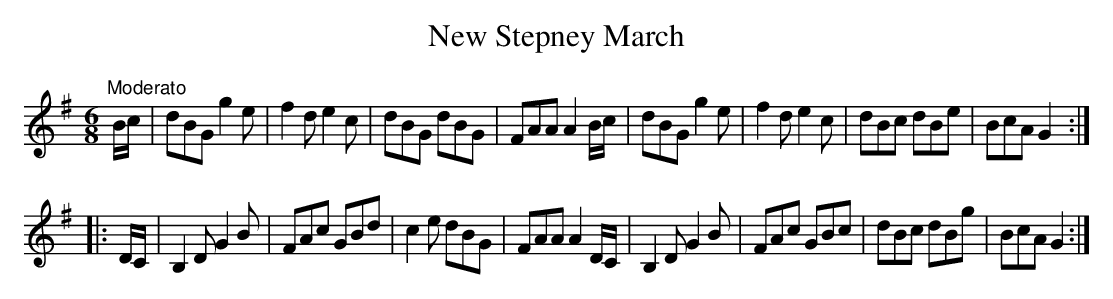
X:1
T:New Stepney March
M:6/8
K:G
"Moderato" B/c/|\
dBG g2e| f2d e2c| dBG dBG| FAA A2B/c/|\
dBG g2e| f2d e2c| dBc dBe| BcA G2::
D/C/|\
B,2D G2B| FAc GBd| c2e dBG| FAA A2D/C/|\
B,2D G2B| FAc GBc| dBc dBg| BcA G2:|
